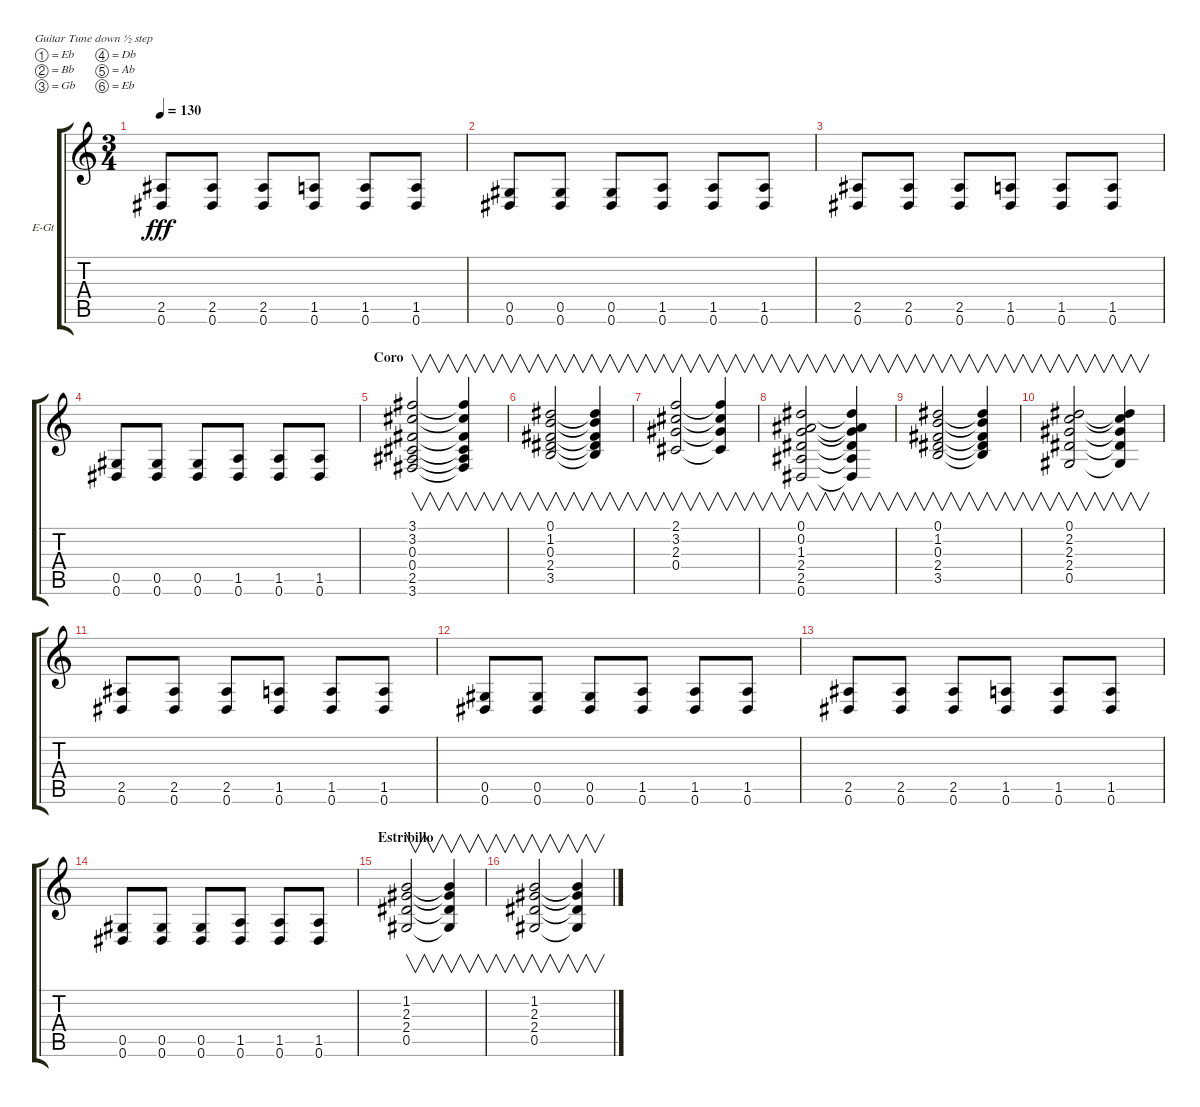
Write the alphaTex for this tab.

\defaultSystemsLayout 4
\bracketExtendMode groupsimilarinstruments
\firstSystemTrackNameOrientation horizontal
\otherSystemsTrackNameOrientation horizontal
\track ("Electric Guitar (Clean)" "E-Gt") {instrument electricguitarclean}
\staff {score tabs}
\tuning (Eb4 Bb3 Gb3 Db3 Ab2 Eb2)
\ts (3 4)
\tempo 130
\clef g2
\ks c
(0.6 2.5).8{dy fff} (0.6 2.5).8 (0.6 2.5).8 (0.6 1.5).8 (0.6 1.5).8 (0.6 1.5).8 |
(0.5 0.6).8 (0.5 0.6).8 (0.5 0.6).8 (1.5 0.6).8 (1.5 0.6).8 (1.5 0.6).8 |
(0.6 2.5).8 (0.6 2.5).8 (0.6 2.5).8 (0.6 1.5).8 (0.6 1.5).8 (0.6 1.5).8 |
(0.6 0.5).8 (0.6 0.5).8 (0.6 0.5).8 (0.6 1.5).8 (0.6 1.5).8 (0.6 1.5).8 |
\section ("" "Coro")
(3.6 2.5 0.4 0.3 3.2 3.1).2{v} (3.6{t} 2.5{t} 0.4{t} 0.3{t} 3.2{t} 3.1{t}).4{v} |
(3.5 2.4 0.3 1.2 0.1).2{v} (3.5{t} 2.4{t} 0.3{t} 1.2{t} 0.1{t}).4{v} |
(0.4 2.3 3.2 2.1).2{v} (0.4{t} 2.3{t} 3.2{t} 2.1{t}).4{v} |
(0.6 2.5 2.4 1.3 0.2 0.1).2{v} (0.6{t} 2.5{t} 2.4{t} 1.3{t} 0.2{t} 0.1{t}).4{v} |
(3.5 2.4 0.3 1.2 0.1).2{v} (3.5{t} 2.4{t} 0.3{t} 1.2{t} 0.1{t}).4{v} |
(0.5 2.4 2.3 2.2 0.1).2{v} (0.5{t} 2.4{t} 2.3{t} 2.2{t} 0.1{t}).4{v} |
(0.6 2.5).8 (0.6 2.5).8 (0.6 2.5).8 (0.6 1.5).8 (0.6 1.5).8 (0.6 1.5).8 |
(0.5 0.6).8 (0.5 0.6).8 (0.5 0.6).8 (1.5 0.6).8 (1.5 0.6).8 (1.5 0.6).8 |
(0.6 2.5).8 (0.6 2.5).8 (0.6 2.5).8 (0.6 1.5).8 (0.6 1.5).8 (0.6 1.5).8 |
(0.6 0.5).8 (0.6 0.5).8 (0.6 0.5).8 (0.6 1.5).8 (0.6 1.5).8 (0.6 1.5).8 |
\section ("" "Estribillo")
(0.5 2.4 2.3 1.2).2{v} (0.5{t} 2.4{t} 2.3{t} 1.2{t}).4{v} |
(0.5 2.4 2.3 1.2).2{v} (0.5{t} 2.4{t} 2.3{t} 1.2{t}).4{v}
